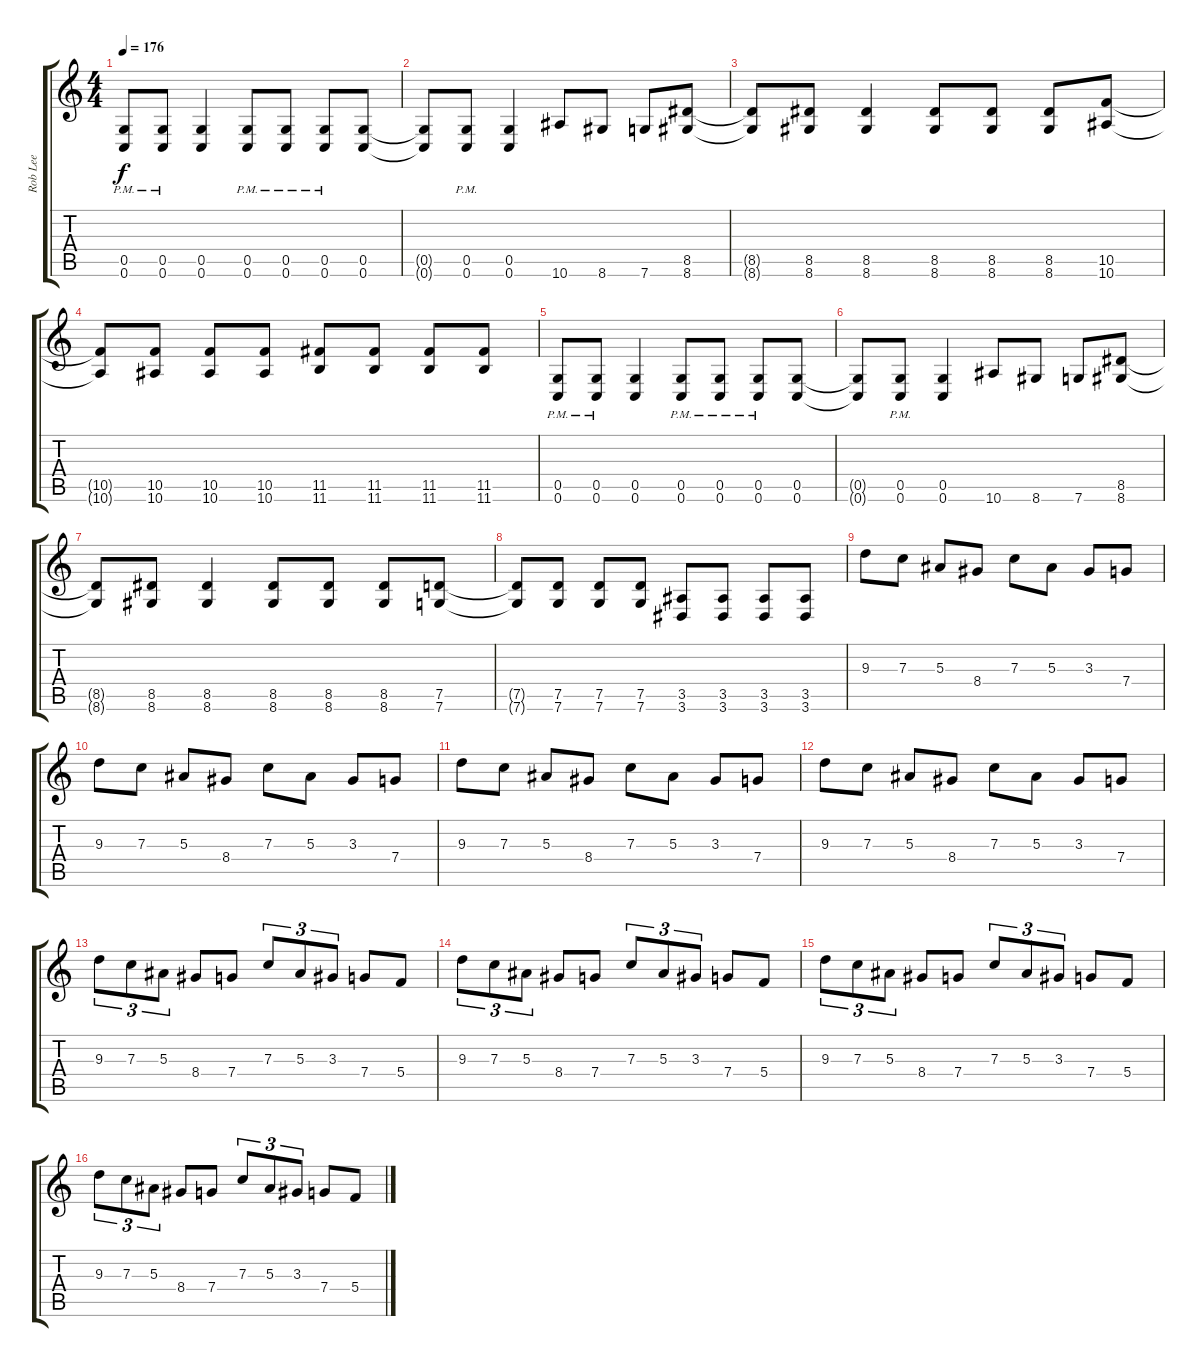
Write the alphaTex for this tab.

\track ("Rob Lee" "Rob Lee") {instrument overdrivenguitar}
\staff {score tabs}
\tuning (D4 A3 F3 C3 G2 C2) {hide}
\ts (4 4)
\tempo 176
\clef g2
\ks c
(0.5{pm} 0.6{pm}).8{dy f} (0.5{pm} 0.6{pm}).8 (0.5 0.6).4 (0.5{pm} 0.6{pm}).8 (0.5{pm} 0.6{pm}).8 (0.5{pm} 0.6{pm}).8 (0.5 0.6).8 |
(0.5{t} 0.6{t}).8 (0.5{pm} 0.6{pm}).8 (0.5 0.6).4 10.6.8 8.6.8 7.6.8 (8.5 8.6).8 |
(8.5{t} 8.6{t}).8 (8.5 8.6).8 (8.5 8.6).4 (8.5 8.6).8 (8.5 8.6).8 (8.5 8.6).8 (10.5 10.6).8 |
(10.5{t} 10.6{t}).8 (10.5 10.6).8 (10.5 10.6).8 (10.5 10.6).8 (11.5 11.6).8 (11.5 11.6).8 (11.5 11.6).8 (11.5 11.6).8 |
(0.5{pm} 0.6{pm}).8 (0.5{pm} 0.6{pm}).8 (0.5 0.6).4 (0.5{pm} 0.6{pm}).8 (0.5{pm} 0.6{pm}).8 (0.5{pm} 0.6{pm}).8 (0.5 0.6).8 |
(0.5{t} 0.6{t}).8 (0.5{pm} 0.6{pm}).8 (0.5 0.6).4 10.6.8 8.6.8 7.6.8 (8.5 8.6).8 |
(8.5{t} 8.6{t}).8 (8.5 8.6).8 (8.5 8.6).4 (8.5 8.6).8 (8.5 8.6).8 (8.5 8.6).8 (7.5 7.6).8 |
(7.5{t} 7.6{t}).8 (7.5 7.6).8 (7.5 7.6).8 (7.5 7.6).8 (3.5 3.6).8 (3.5 3.6).8 (3.5 3.6).8 (3.5 3.6).8 |
9.3.8 7.3.8 5.3.8 8.4.8 7.3.8 5.3.8 3.3.8 7.4.8 |
9.3.8 7.3.8 5.3.8 8.4.8 7.3.8 5.3.8 3.3.8 7.4.8 |
9.3.8 7.3.8 5.3.8 8.4.8 7.3.8 5.3.8 3.3.8 7.4.8 |
9.3.8 7.3.8 5.3.8 8.4.8 7.3.8 5.3.8 3.3.8 7.4.8 |
9.3.8{tu (3 2)} 7.3.8{tu (3 2)} 5.3.8{tu (3 2)} 8.4.8 7.4.8 7.3.8{tu (3 2)} 5.3.8{tu (3 2)} 3.3.8{tu (3 2)} 7.4.8 5.4.8 |
9.3.8{tu (3 2)} 7.3.8{tu (3 2)} 5.3.8{tu (3 2)} 8.4.8 7.4.8 7.3.8{tu (3 2)} 5.3.8{tu (3 2)} 3.3.8{tu (3 2)} 7.4.8 5.4.8 |
9.3.8{tu (3 2)} 7.3.8{tu (3 2)} 5.3.8{tu (3 2)} 8.4.8 7.4.8 7.3.8{tu (3 2)} 5.3.8{tu (3 2)} 3.3.8{tu (3 2)} 7.4.8 5.4.8 |
9.3.8{tu (3 2)} 7.3.8{tu (3 2)} 5.3.8{tu (3 2)} 8.4.8 7.4.8 7.3.8{tu (3 2)} 5.3.8{tu (3 2)} 3.3.8{tu (3 2)} 7.4.8 5.4.8
